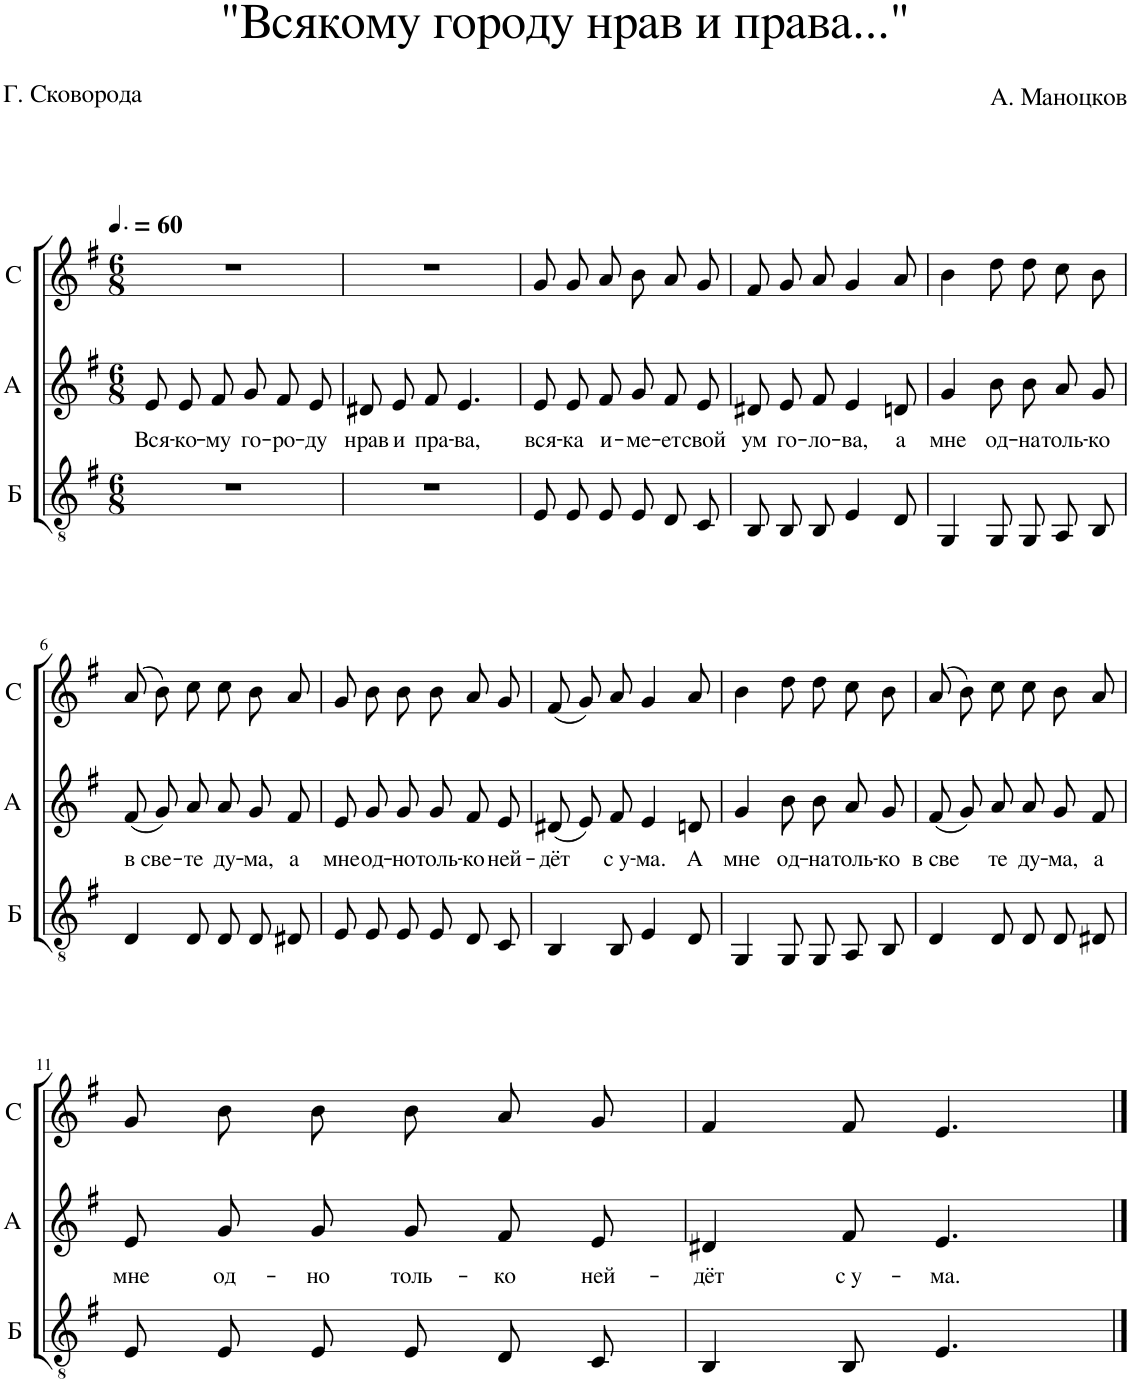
**kern	**kern	**text	**kern
*part3	*part2	*part2	*part1
*staff3	*staff2	*staff2	*staff1
*I"Б	*I"А	*	*I"С
*clefGv2	*clefG2	*	*clefG2
*Trd4c7	*	*	*
*k[f#]	*k[f#]	*	*k[f#]
*M6/8	*M6/8	*	*M6/8
*MM90	*MM90	*	*MM90
=1	=1	=1	=1
!	!	!LO:LY:b	!
2.r	8e/L	Вся-	2.r
!	!	!LO:LY:b	!
.	8e/	-ко-	.
!	!	!LO:LY:b	!
.	8f#/J	-му	.
!	!	!LO:LY:b	!
.	8g/L	го-	.
!	!	!LO:LY:b	!
.	8f#/	-ро-	.
!	!	!LO:LY:b	!
.	8e/J	-ду	.
=2	=2	=2	=2
!	!	!LO:LY:b	!
2.r	8d#X/L	нрав	2.r
!	!	!LO:LY:b	!
.	8e/	и	.
!	!	!LO:LY:b	!
.	8f#/J	пра-	.
!	!	!LO:LY:b	!
.	4.e/	-ва,	.
=3	=3	=3	=3
!	!	!LO:LY:b	!
8E/L	8e/L	вся-	8g/L
!	!	!LO:LY:b	!
8E/	8e/	-ка	8g/
!	!	!LO:LY:b	!
8E/J	8f#/J	и-	8a/J
!	!	!LO:LY:b	!
8E/L	8g/L	-ме-	8b/L
!	!	!LO:LY:b	!
8D/	8f#/	-ет	8a/
!	!	!LO:LY:b	!
8C/J	8e/J	свой	8g/J
=4	=4	=4	=4
!	!	!LO:LY:b	!
8BB/L	8d#X/L	ум	8f#/L
!	!	!LO:LY:b	!
8BB/	8e/	го-	8g/
!	!	!LO:LY:b	!
8BB/J	8f#/J	-ло-	8a/J
!	!	!LO:LY:b	!
4E/	4e/	-ва,	4g/
!	!	!LO:LY:b	!
8D/	8dn/	а	8a/
=5	=5	=5	=5
!	!	!LO:LY:b	!
4GG/	4g/	мне	4b\
!	!	!LO:LY:b	!
8GG/	8b\	од-	8dd\
!	!	!LO:LY:b	!
8GG/L	8b/L	-на	8dd\L
!	!	!LO:LY:b	!
8AA/	8a/	толь-	8cc\
!	!	!LO:LY:b	!
8BB/J	8g/J	-ко	8b\J
!!LO:LB:g=z
=6	=6	=6	=6
!	!	!LO:LY:b	!
4D/	(8f#/L	в све-	(8a\L
.	8g/)	.	8b\)
!	!	!LO:LY:b	!
8D/	8a/J	-те	8cc\J
!	!	!LO:LY:b	!
8D/L	8a/L	ду-	8cc\L
!	!	!LO:LY:b	!
8D/	8g/	-ма,	8b\
!	!	!LO:LY:b	!
8D#X/J	8f#/J	а	8a\J
=7	=7	=7	=7
!	!	!LO:LY:b	!
8E/L	8e/L	мне	8g/L
!	!	!LO:LY:b	!
8E/	8g/	од-	8b/
!	!	!LO:LY:b	!
8E/J	8g/J	-но	8b/J
!	!	!LO:LY:b	!
8E/L	8g/L	толь-	8b/L
!	!	!LO:LY:b	!
8D/	8f#/	-ко	8a/
!	!	!LO:LY:b	!
8C/J	8e/J	ней-	8g/J
=8	=8	=8	=8
!	!	!LO:LY:b	!
4BB/	(8d#X/L	-дёт	(8f#/L
.	8e/)	.	8g/)
!	!	!LO:LY:b	!
8BB/	8f#/J	с у-	8a/J
!	!	!LO:LY:b	!
4E/	4e/	-ма.	4g/
!	!	!LO:LY:b	!
8D/	8dn/	А	8a/
=9	=9	=9	=9
!	!	!LO:LY:b	!
4GG/	4g/	мне	4b\
!	!	!LO:LY:b	!
8GG/	8b\	од-	8dd\
!	!	!LO:LY:b	!
8GG/L	8b/L	-на	8dd\L
!	!	!LO:LY:b	!
8AA/	8a/	толь-	8cc\
!	!	!LO:LY:b	!
8BB/J	8g/J	-ко	8b\J
=10	=10	=10	=10
!	!	!LO:LY:b	!
4D/	(8f#/L	в све	(8a\L
.	8g/)	.	8b\)
!	!	!LO:LY:b	!
8D/	8a/J	те	8cc\J
!	!	!LO:LY:b	!
8D/L	8a/L	ду-	8cc\L
!	!	!LO:LY:b	!
8D/	8g/	-ма,	8b\
!	!	!LO:LY:b	!
8D#X/J	8f#/J	а	8a\J
!!LO:LB:g=z
=11	=11	=11	=11
!	!	!LO:LY:b	!
8E/L	8e/L	мне	8g/L
!	!	!LO:LY:b	!
8E/	8g/	од-	8b/
!	!	!LO:LY:b	!
8E/J	8g/J	-но	8b/J
!	!	!LO:LY:b	!
8E/L	8g/L	толь-	8b/L
!	!	!LO:LY:b	!
8D/	8f#/	-ко	8a/
!	!	!LO:LY:b	!
8C/J	8e/J	ней-	8g/J
=12	=12	=12	=12
!	!	!LO:LY:b	!
4BB/	4d#X/	-дёт	4f#/
!	!	!LO:LY:b	!
8BB/	8f#/	с у-	8f#/
!	!	!LO:LY:b	!
4.E/	4.e/	-ма.	4.e/
==	==	==	==
*-	*-	*-	*-
